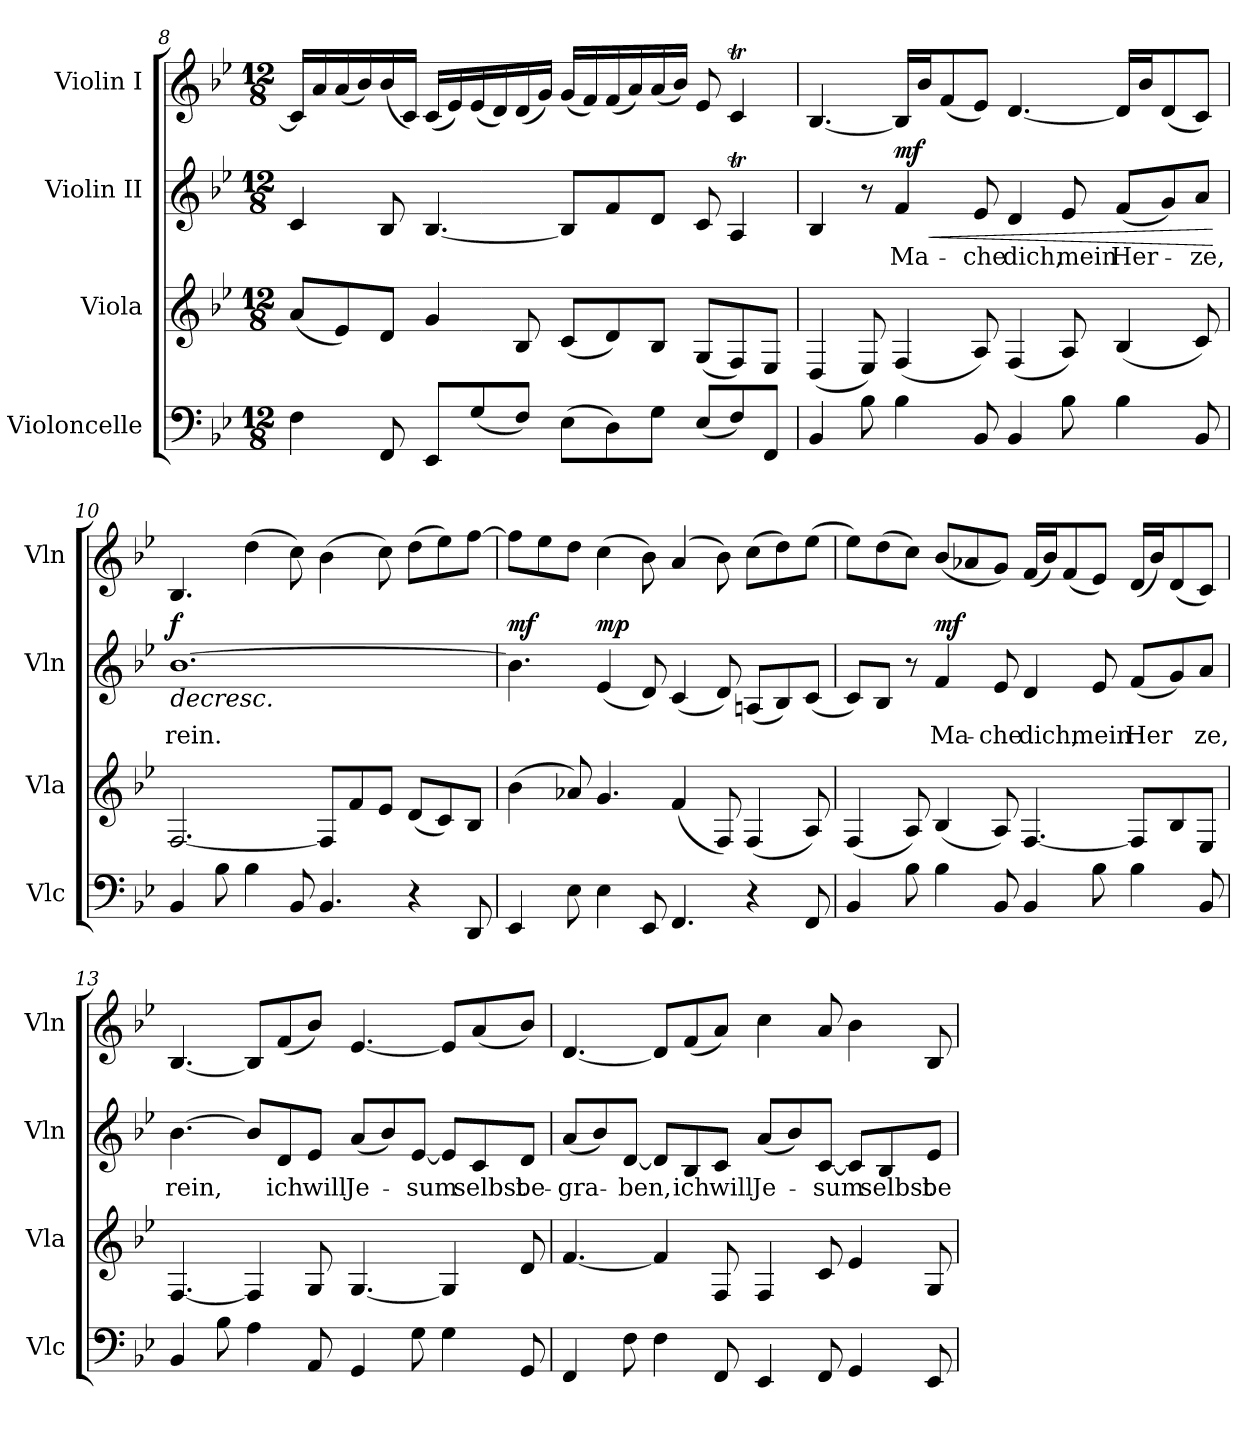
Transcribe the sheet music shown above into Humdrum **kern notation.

**kern	**kern	**kern	**text	**dynam	**kern
*part4	*part3	*part2	*part2	*part2	*part1
*staff4	*staff3	*staff2	*staff2	*staff2	*staff1
*I"Violoncelle	*I"Viola	*I"Violin II	*	*	*I"Violin I
*I'Vlc	*I'Vla	*I'Vln	*	*	*I'Vln
!!LO:LB:g=z
*clefF4	*clefG2	*clefG2	*	*	*clefG2
*k[b-e-]	*k[b-e-]	*k[b-e-]	*	*	*k[b-e-]
*M12/8	*M12/8	*M12/8	*	*	*M12/8
=8	=8	=8	=8	=8	=8
4F\	(8a/L	4c/	.	.	16c/LL]
.	.	.	.	.	16a/
.	8e-/)	.	.	.	(16a/
.	.	.	.	.	16b-/)
8FF/	8d/J	8B-/	.	.	(16b-/
.	.	.	.	.	16c/JJ)
8EE-/L	4g/	[4.B-/	.	.	(16c/LL
.	.	.	.	.	16e-/)
(8G/	.	.	.	.	(16e-/
.	.	.	.	.	16d/)
8F/J)	8B-/	.	.	.	(16d/
.	.	.	.	.	16g/JJ)
(8E-\L	(8c/L	8B-/L]	.	.	(16g/LL
.	.	.	.	.	16f/)
8D\)	8d/)	8f/	.	.	(16f/
.	.	.	.	.	16a/)
8G\J	8B-/J	8d/J	.	.	(16a/
.	.	.	.	.	16b-/JJ)
(8E-/L	(8G/L	8c/	.	.	8e-/
8F/)	8F/)	4At/	.	.	4cT/
8FF/J	8E-/J	.	.	.	.
!!LO:LB:g=z
=9	=9	=9	=9	=9	=9
4BB-/	(4D/	4B-/	.	.	[4.B-/
8B-\	8E-/)	8r	.	.	.
!	!	!	!	!LO:HP:b	!
!	!	!	!	!LO:DY:n=1:b	!
4B-\	(4F/	4f/	Ma-	< mf	16B-/LL]
.	.	.	.	.	16b-/J
.	.	.	.	.	(8f/
8BB-/	8A/)	8e-/	-che	.	8e-/J)
4BB-/	(4F/	4d/	dich,	.	[4.d/
8B-\	8A/)	8e-/	mein	.	.
4B-\	(4B-/	(8f/L	Her-	.	16d/LL]
.	.	.	.	.	16b-/J
.	.	8g/)	.	.	(8d/
8BB-/	8c/)	8a/J	ze,	.	8c/J)
.	.	.	.	[	.
=10	=10	=10	=10	=10	=10
!	!	!	!	!LO:HP:b	!
!	!	!	!	!LO:DY:n=1:b	!
4BB-/	[2.F/	[1.b-	rein.	> f	4.B-/
8B-\	.	.	.	.	.
4B-\	.	.	.	.	(4dd\
8BB-/	.	.	.	.	8cc\)
4.BB-/	8F/L]	.	.	.	(4b-\
.	8f/	.	.	.	.
.	8e-/J	.	.	.	8cc\)
4r	(8d/L	.	.	.	(8dd\L
.	8c/)	.	.	.	8ee-\)
8DD/	8B-/J	.	.	.	[8ff\J
!!LO:PB:g=z
=11	=11	=11	=11	=11	=11
!	!	!	!	!LO:DY:b	!
4EE-/	(4b-\	4.b-\]	.	mf	8ff\L]
.	.	.	.	.	8ee-\
8E-\	8a-X/)	.	.	.	8dd\J
!	!	!	!	!LO:DY:n=1:b	!
4E-\	4.g/	(4e-/	.	] mp	(4cc\
8EE-/	.	8d/)	.	.	8b-\)
4.FF/	(4f/	(4c/	.	.	(4a/
.	8F/)	8d/)	.	.	8b-\)
4r	(4F/	(8An/L	.	.	(8cc\L
.	.	8B-/)	.	.	8dd\)
8FF/	8A/)	(8c/J	.	.	(8ee-\J
=12	=12	=12	=12	=12	=12
4BB-/	(4F/	8c/L)	.	.	8ee-\L)
.	.	8B-/J	.	.	(8dd\
8B-\	8A/)	8r	.	.	8cc\J)
!	!	!	!	!LO:DY:b	!
4B-\	(4B-/	4f/	-Ma-	mf	(8b-/L
.	.	.	.	.	8a-X/
8BB-/	8A/)	8e-/	-che	.	8g/J)
4BB-/	[4.F/	4d/	dich,	.	(16f/LL
.	.	.	.	.	16b-/J)
.	.	.	.	.	(8f/
8B-\	.	8e-/	mein	.	8e-/J)
4B-\	8F/L]	(8f/L	Her	.	(16d/LL
.	.	.	.	.	16b-/J)
.	8B-/	8g/)	.	.	(8d/
8BB-/	8E-/J	8a/J	ze,	.	8c/J)
!!LO:LB:g=z
=13	=13	=13	=13	=13	=13
4BB-/	[4.F/	[4.b-\	rein,	.	[4.B-/
8B-\	.	.	.	.	.
4A\	4F/]	8b-/L]	.	.	8B-/L]
.	.	8d/	ich	.	(8f/
8AA/	8G/	8e-/J	will	.	8b-/J)
4GG/	[4.G/	(8a/L	Je-	.	[4.e-/
.	.	8b-/)	.	.	.
8G\	.	[8e-/J	sum	.	.
4G\	4G/]	8e-/L]	.	.	8e-/L]
.	.	8c/	selbst	.	(8a/
8GG/	8d/	8d/J	be-	.	8b-/J)
!!LO:LB:g=z
=14	=14	=14	=14	=14	=14
4FF/	[4.f/	(8a/L	-gra-	.	[4.d/
.	.	8b-/)	.	.	.
8F\	.	[8d/J	ben,	.	.
4F\	4f/]	8d/L]	.	.	8d/L]
.	.	8B-/	ich	.	(8f/
8FF/	8F/	8c/J	will	.	8a/J)
4EE-/	4F/	(8a/L	Je-	.	4cc\
.	.	8b-/)	.	.	.
8FF/	8c/	[8c/J	sum	.	8a/
4GG/	4e-/	8c/L]	.	.	4b-\
.	.	8B-/	selbst	.	.
8EE-/	8G/	8e-/J	be-	.	8B-/
=	=	=	=	=	=
*-	*-	*-	*-	*-	*-
